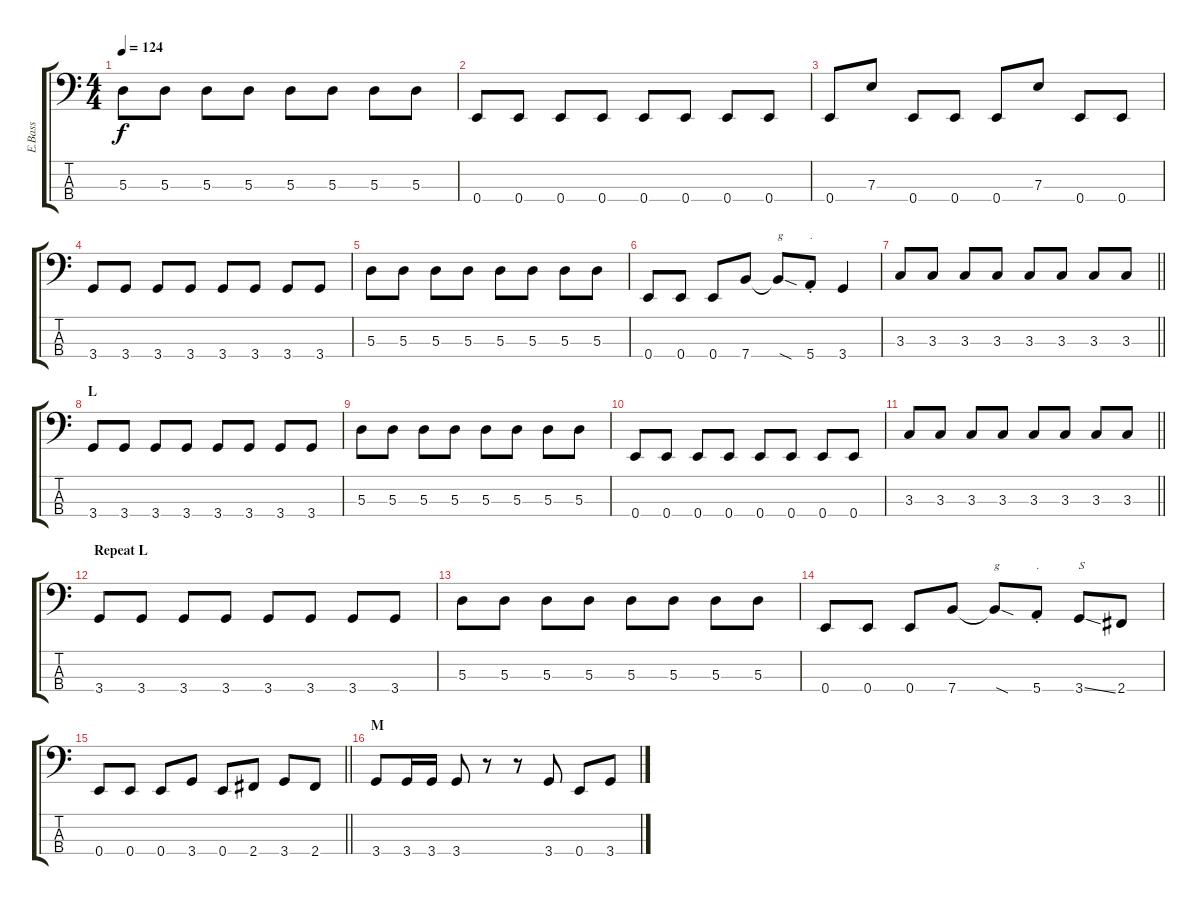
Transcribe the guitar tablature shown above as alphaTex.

\track ("E.Bass" "E.Bass") {instrument electricbassfinger}
\staff {score tabs}
\tuning (G2 D2 A1 E1) {hide}
\ts (4 4)
\tempo 124
\clef f4
\ks c
5.3.8{dy f} 5.3.8 5.3.8 5.3.8 5.3.8 5.3.8 5.3.8 5.3.8 |
0.4.8 0.4.8 0.4.8 0.4.8 0.4.8 0.4.8 0.4.8 0.4.8 |
0.4.8 7.3.8 0.4.8 0.4.8 0.4.8 7.3.8 0.4.8 0.4.8 |
3.4.8 3.4.8 3.4.8 3.4.8 3.4.8 3.4.8 3.4.8 3.4.8 |
5.3.8 5.3.8 5.3.8 5.3.8 5.3.8 5.3.8 5.3.8 5.3.8 |
0.4.8 0.4.8 0.4.8 7.4.8 7.4{sod t}.8{txt "g"} 5.4{st}.8{txt "."} 3.4.4 |
\barLineRight lightlight
3.3.8 3.3.8 3.3.8 3.3.8 3.3.8 3.3.8 3.3.8 3.3.8 |
\section ("" "L")
3.4.8 3.4.8 3.4.8 3.4.8 3.4.8 3.4.8 3.4.8 3.4.8 |
5.3.8 5.3.8 5.3.8 5.3.8 5.3.8 5.3.8 5.3.8 5.3.8 |
0.4.8 0.4.8 0.4.8 0.4.8 0.4.8 0.4.8 0.4.8 0.4.8 |
\barLineRight lightlight
3.3.8 3.3.8 3.3.8 3.3.8 3.3.8 3.3.8 3.3.8 3.3.8 |
\section ("" "Repeat L")
3.4.8 3.4.8 3.4.8 3.4.8 3.4.8 3.4.8 3.4.8 3.4.8 |
5.3.8 5.3.8 5.3.8 5.3.8 5.3.8 5.3.8 5.3.8 5.3.8 |
0.4.8 0.4.8 0.4.8 7.4.8 7.4{sod t}.8{txt "g"} 5.4{st}.8{txt "."} 3.4{ss}.8{txt "S"} 2.4.8 |
\barLineRight lightlight
0.4.8 0.4.8 0.4.8 3.4.8 0.4.8 2.4.8 3.4.8 2.4.8 |
\section ("" "M")
3.4.8 3.4.16 3.4.16 3.4.8 r.8 r.8 3.4.8 0.4.8 3.4.8
